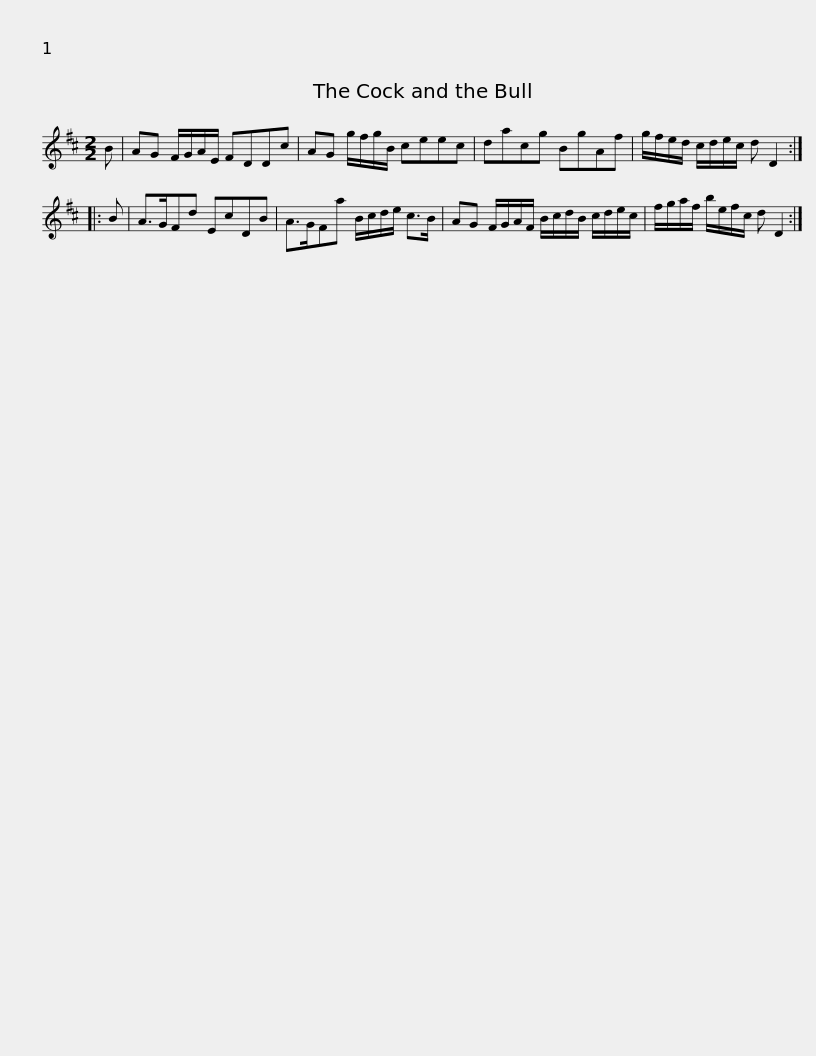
X:1
L:1/8
M:2/2
I:linebreak $
K:D
V:1 treble
V:1
 B | AG F/G/A/E/ FDDc | AG g/f/g/B/ ceec | dacg BgAf | g/f/e/d/ c/d/e/c/ d D2 :: %5
 B |$ A>GFd EcDB | A>GFa B/c/d/e/ c>B | AG F/G/A/F/ B/c/d/B/ c/d/e/c/ | f/g/a/f/ b/e/f/c/ d D2 :| %10
